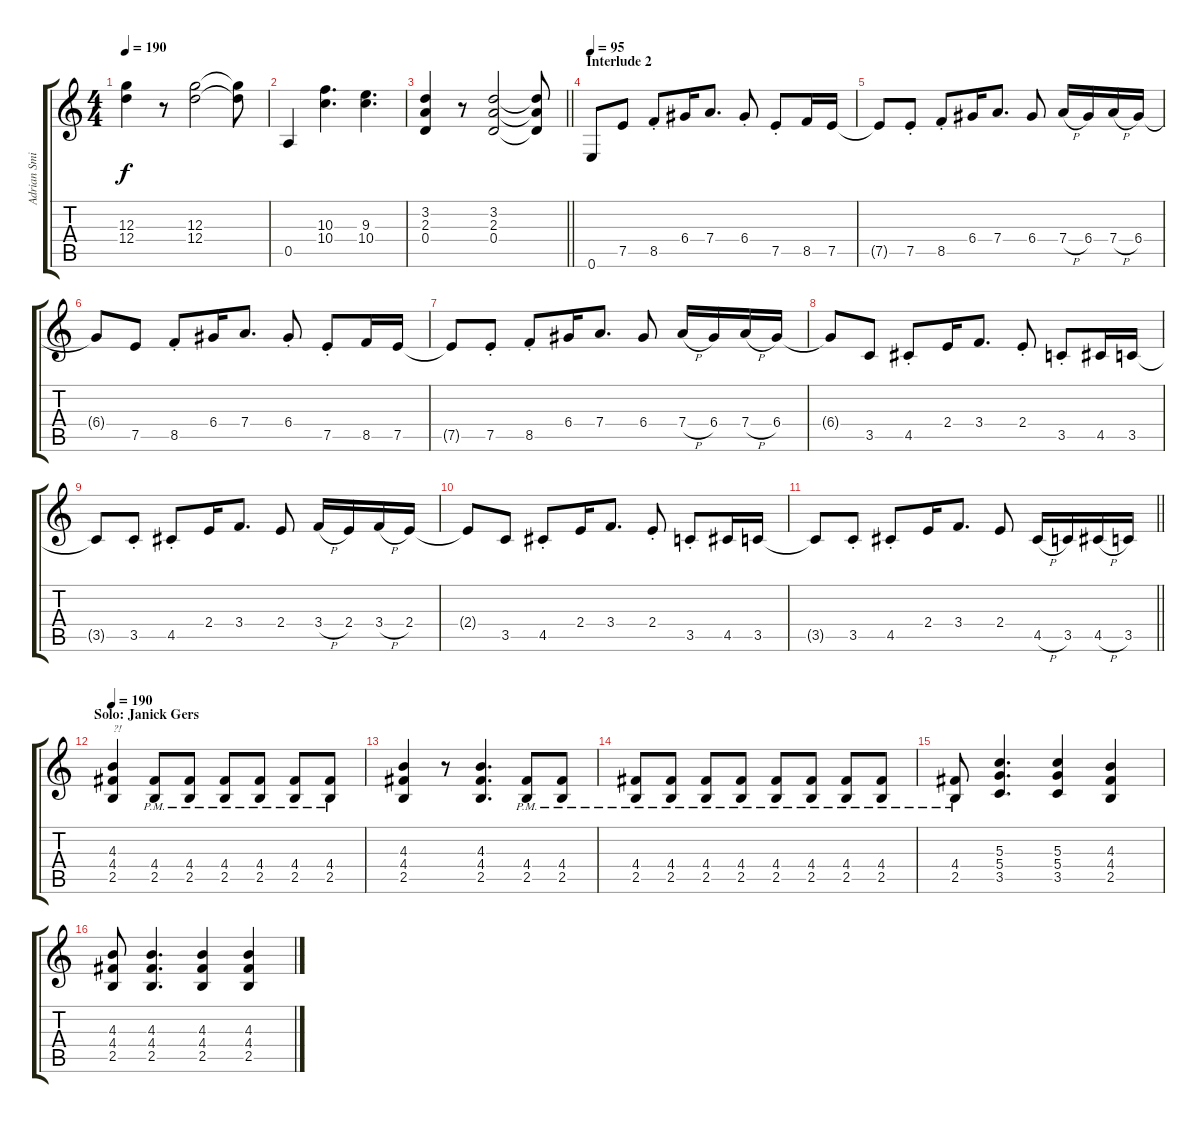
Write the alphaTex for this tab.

\track ("Adrian Smith" "Adrian Smi") {instrument overdrivenguitar}
\staff {score tabs}
\tuning (E4 B3 G3 D3 A2 E2) {hide}
\ts (4 4)
\tempo 190
\clef g2
\ks c
(12.3 12.4).4{dy f} r.8 (12.3 12.4).2 (12.3{t} 12.4{t}).8 |
0.5.4 (10.3 10.4).4{d} (9.3 10.4).4{d} |
\barLineRight lightlight
(3.2 2.3 0.4).4 r.8 (3.2 2.3 0.4).2 (3.2{t} 2.3{t} 0.4{t}).8 |
\section ("" "Interlude 2")
\tempo 95
0.6.8 7.5.8 8.5{st}.8 6.4.16 7.4.8{d} 6.4{st}.8 7.5{st}.8 8.5.16 7.5.16 |
7.5{t}.8 7.5{st}.8 8.5{st}.8 6.4.16 7.4.8{d} 6.4.8 7.4{h}.16 6.4.16 7.4{h}.16 6.4.16 |
6.4{t}.8 7.5.8 8.5{st}.8 6.4.16 7.4.8{d} 6.4{st}.8 7.5{st}.8 8.5.16 7.5.16 |
7.5{t}.8 7.5{st}.8 8.5{st}.8 6.4.16 7.4.8{d} 6.4.8 7.4{h}.16 6.4.16 7.4{h}.16 6.4.16 |
6.4{t}.8 3.5.8 4.5{st}.8 2.4.16 3.4.8{d} 2.4{st}.8 3.5{st}.8 4.5.16 3.5.16 |
3.5{t}.8 3.5{st}.8 4.5{st}.8 2.4.16 3.4.8{d} 2.4.8 3.4{h}.16 2.4.16 3.4{h}.16 2.4.16 |
2.4{t}.8 3.5.8 4.5{st}.8 2.4.16 3.4.8{d} 2.4{st}.8 3.5{st}.8 4.5.16 3.5.16 |
\barLineRight lightlight
3.5{t}.8 3.5{st}.8 4.5{st}.8 2.4.16 3.4.8{d} 2.4.8 4.5{h}.16 3.5.16 4.5{h}.16 3.5.16 |
\section ("" "Solo: Janick Gers")
\tempo 190
(4.3 4.4 2.5).4{txt "?!"} (4.4{pm} 2.5{pm}).8 (4.4{pm} 2.5{pm}).8 (4.4{pm} 2.5{pm}).8 (4.4{pm} 2.5{pm}).8 (4.4{pm} 2.5{pm}).8 (4.4{pm} 2.5{pm}).8 |
(4.3 4.4 2.5).4 r.8 (4.3 4.4 2.5).4{d} (4.4{pm} 2.5{pm}).8 (4.4{pm} 2.5{pm}).8 |
(4.4{pm} 2.5{pm}).8 (4.4{pm} 2.5{pm}).8 (4.4{pm} 2.5{pm}).8 (4.4{pm} 2.5{pm}).8 (4.4{pm} 2.5{pm}).8 (4.4{pm} 2.5{pm}).8 (4.4{pm} 2.5{pm}).8 (4.4{pm} 2.5{pm}).8 |
(4.4{pm} 2.5{pm}).8 (5.3 5.4 3.5).4{d} (5.3 5.4 3.5).4 (4.3 4.4 2.5).4 |
(4.3 4.4 2.5).8 (4.3 4.4 2.5).4{d} (4.3 4.4 2.5).4 (4.3 4.4 2.5).4
